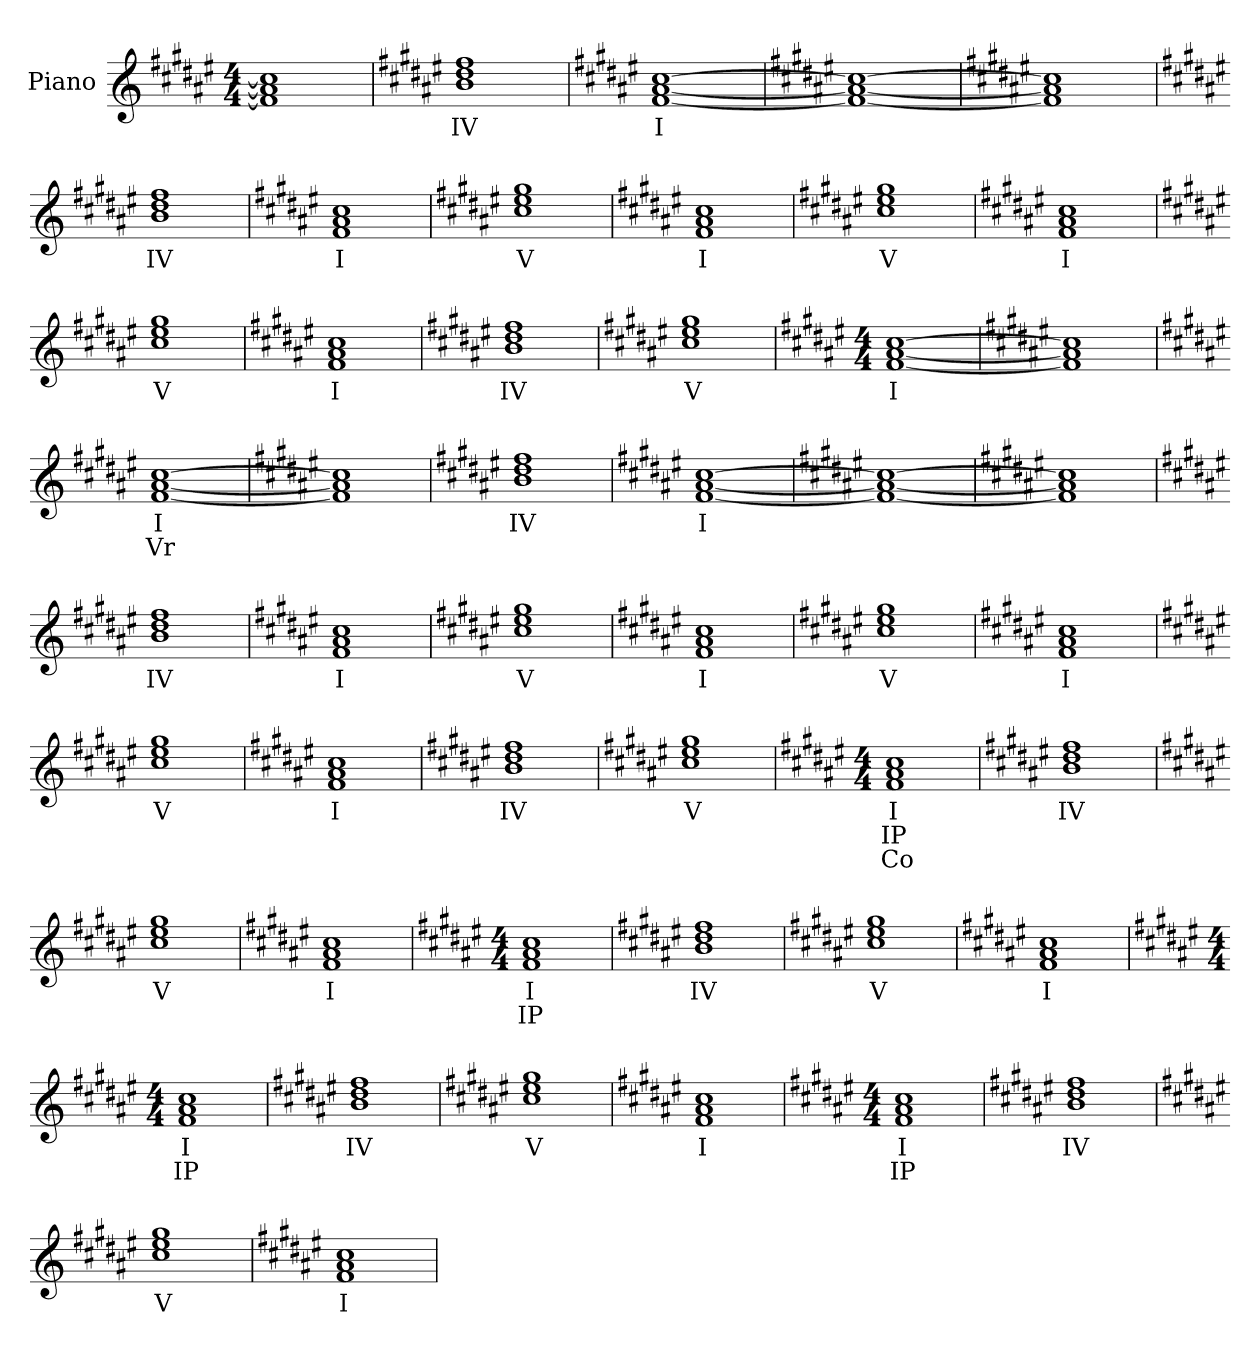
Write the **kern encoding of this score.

**kern	**text	**text	**text
*part1	*part1	*part1	*part1
*staff1	*staff1	*staff1	*staff1
*I"Piano	*	*	*
*I'Pno	*	*	*
*k[f#c#g#d#a#e#]	*	*	*
*F#:	*	*	*
*M4/4	*	*	*
=	=	=	=
1f#] 1a#] 1cc#]	.	.	.
=	=	=	=
*k[f#c#g#d#a#e#]	*	*	*
*F#:	*	*	*
1b 1dd# 1ff#	IV	.	.
=	=	=	=
*k[f#c#g#d#a#e#]	*	*	*
*F#:	*	*	*
[1f# [1a# [1cc#	I	.	.
=	=	=	=
*k[f#c#g#d#a#e#]	*	*	*
*F#:	*	*	*
1f#_ 1a#_ 1cc#_	.	.	.
=	=	=	=
*k[f#c#g#d#a#e#]	*	*	*
*F#:	*	*	*
1f#] 1a#] 1cc#]	.	.	.
=	=	=	=
*k[f#c#g#d#a#e#]	*	*	*
*F#:	*	*	*
1b 1dd# 1ff#	IV	.	.
=	=	=	=
*k[f#c#g#d#a#e#]	*	*	*
*F#:	*	*	*
1f# 1a# 1cc#	I	.	.
=	=	=	=
*k[f#c#g#d#a#e#]	*	*	*
*F#:	*	*	*
1cc# 1ee# 1gg#	V	.	.
=	=	=	=
*k[f#c#g#d#a#e#]	*	*	*
*F#:	*	*	*
1f# 1a# 1cc#	I	.	.
=	=	=	=
*k[f#c#g#d#a#e#]	*	*	*
*F#:	*	*	*
1cc# 1ee# 1gg#	V	.	.
=	=	=	=
*k[f#c#g#d#a#e#]	*	*	*
*F#:	*	*	*
1f# 1a# 1cc#	I	.	.
=	=	=	=
*k[f#c#g#d#a#e#]	*	*	*
*F#:	*	*	*
1cc# 1ee# 1gg#	V	.	.
=	=	=	=
*k[f#c#g#d#a#e#]	*	*	*
*F#:	*	*	*
1f# 1a# 1cc#	I	.	.
=	=	=	=
*k[f#c#g#d#a#e#]	*	*	*
*F#:	*	*	*
1b 1dd# 1ff#	IV	.	.
=	=	=	=
*k[f#c#g#d#a#e#]	*	*	*
*F#:	*	*	*
1cc# 1ee# 1gg#	V	.	.
=	=	=	=
*k[f#c#g#d#a#e#]	*	*	*
*F#:	*	*	*
*M4/4	*	*	*
[1f# [1a# [1cc#	I	.	.
=	=	=	=
*k[f#c#g#d#a#e#]	*	*	*
*F#:	*	*	*
1f#] 1a#] 1cc#]	.	.	.
=	=	=	=
*k[f#c#g#d#a#e#]	*	*	*
*F#:	*	*	*
[1f# [1a# [1cc#	I	Vr	.
=	=	=	=
*k[f#c#g#d#a#e#]	*	*	*
*F#:	*	*	*
1f#] 1a#] 1cc#]	.	.	.
=	=	=	=
*k[f#c#g#d#a#e#]	*	*	*
*F#:	*	*	*
1b 1dd# 1ff#	IV	.	.
=	=	=	=
*k[f#c#g#d#a#e#]	*	*	*
*F#:	*	*	*
[1f# [1a# [1cc#	I	.	.
=	=	=	=
*k[f#c#g#d#a#e#]	*	*	*
*F#:	*	*	*
1f#_ 1a#_ 1cc#_	.	.	.
=	=	=	=
*k[f#c#g#d#a#e#]	*	*	*
*F#:	*	*	*
1f#] 1a#] 1cc#]	.	.	.
=	=	=	=
*k[f#c#g#d#a#e#]	*	*	*
*F#:	*	*	*
1b 1dd# 1ff#	IV	.	.
=	=	=	=
*k[f#c#g#d#a#e#]	*	*	*
*F#:	*	*	*
1f# 1a# 1cc#	I	.	.
=	=	=	=
*k[f#c#g#d#a#e#]	*	*	*
*F#:	*	*	*
1cc# 1ee# 1gg#	V	.	.
=	=	=	=
*k[f#c#g#d#a#e#]	*	*	*
*F#:	*	*	*
1f# 1a# 1cc#	I	.	.
=	=	=	=
*k[f#c#g#d#a#e#]	*	*	*
*F#:	*	*	*
1cc# 1ee# 1gg#	V	.	.
=	=	=	=
*k[f#c#g#d#a#e#]	*	*	*
*F#:	*	*	*
1f# 1a# 1cc#	I	.	.
=	=	=	=
*k[f#c#g#d#a#e#]	*	*	*
*F#:	*	*	*
1cc# 1ee# 1gg#	V	.	.
=	=	=	=
*k[f#c#g#d#a#e#]	*	*	*
*F#:	*	*	*
1f# 1a# 1cc#	I	.	.
=	=	=	=
*k[f#c#g#d#a#e#]	*	*	*
*F#:	*	*	*
1b 1dd# 1ff#	IV	.	.
=	=	=	=
*k[f#c#g#d#a#e#]	*	*	*
*F#:	*	*	*
1cc# 1ee# 1gg#	V	.	.
=	=	=	=
*k[f#c#g#d#a#e#]	*	*	*
*F#:	*	*	*
*M4/4	*	*	*
1f# 1a# 1cc#	I	IP	Co
=	=	=	=
*k[f#c#g#d#a#e#]	*	*	*
*F#:	*	*	*
1b 1dd# 1ff#	IV	.	.
=	=	=	=
*k[f#c#g#d#a#e#]	*	*	*
*F#:	*	*	*
1cc# 1ee# 1gg#	V	.	.
=	=	=	=
*k[f#c#g#d#a#e#]	*	*	*
*F#:	*	*	*
1f# 1a# 1cc#	I	.	.
=	=	=	=
*k[f#c#g#d#a#e#]	*	*	*
*F#:	*	*	*
*M4/4	*	*	*
1f# 1a# 1cc#	I	IP	.
=	=	=	=
*k[f#c#g#d#a#e#]	*	*	*
*F#:	*	*	*
1b 1dd# 1ff#	IV	.	.
=	=	=	=
*k[f#c#g#d#a#e#]	*	*	*
*F#:	*	*	*
1cc# 1ee# 1gg#	V	.	.
=	=	=	=
*k[f#c#g#d#a#e#]	*	*	*
*F#:	*	*	*
1f# 1a# 1cc#	I	.	.
=	=	=	=
*k[f#c#g#d#a#e#]	*	*	*
*F#:	*	*	*
*M4/4	*	*	*
1f# 1a# 1cc#	I	IP	.
=	=	=	=
*k[f#c#g#d#a#e#]	*	*	*
*F#:	*	*	*
1b 1dd# 1ff#	IV	.	.
=	=	=	=
*k[f#c#g#d#a#e#]	*	*	*
*F#:	*	*	*
1cc# 1ee# 1gg#	V	.	.
=	=	=	=
*k[f#c#g#d#a#e#]	*	*	*
*F#:	*	*	*
1f# 1a# 1cc#	I	.	.
=	=	=	=
*k[f#c#g#d#a#e#]	*	*	*
*F#:	*	*	*
*M4/4	*	*	*
1f# 1a# 1cc#	I	IP	.
=	=	=	=
*k[f#c#g#d#a#e#]	*	*	*
*F#:	*	*	*
1b 1dd# 1ff#	IV	.	.
=	=	=	=
*k[f#c#g#d#a#e#]	*	*	*
*F#:	*	*	*
1cc# 1ee# 1gg#	V	.	.
=	=	=	=
*k[f#c#g#d#a#e#]	*	*	*
*F#:	*	*	*
1f# 1a# 1cc#	I	.	.
=	=	=	=
*-	*-	*-	*-
